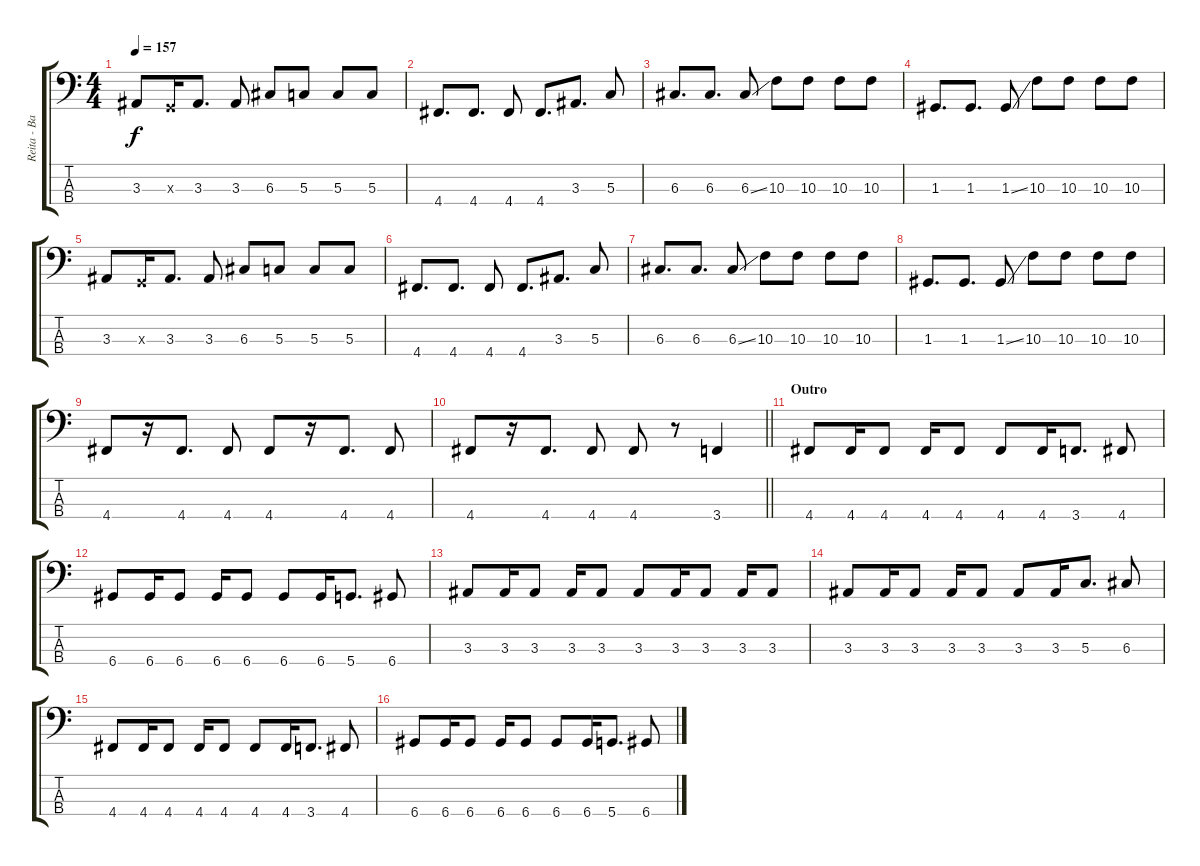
\track ("Reita - Bass" "Reita - Ba") {instrument electricbasspick}
\staff {score tabs}
\tuning (F2 C2 G1 D1) {hide}
\ts (4 4)
\section ("" "")
\tempo 157
\clef f4
\ks c
3.3.8{dy f} 0.3{x}.16 3.3.8{d} 3.3.8 6.3.8 5.3.8 5.3.8 5.3.8 |
4.4.8{d} 4.4.8{d} 4.4.8 4.4.8{d} 3.3.8{d} 5.3.8 |
6.3.8{d} 6.3.8{d} 6.3{ss}.8 10.3.8 10.3.8 10.3.8 10.3.8 |
1.3.8{d} 1.3.8{d} 1.3{ss}.8 10.3.8 10.3.8 10.3.8 10.3.8 |
3.3.8 0.3{x}.16 3.3.8{d} 3.3.8 6.3.8 5.3.8 5.3.8 5.3.8 |
4.4.8{d} 4.4.8{d} 4.4.8 4.4.8{d} 3.3.8{d} 5.3.8 |
6.3.8{d} 6.3.8{d} 6.3{ss}.8 10.3.8 10.3.8 10.3.8 10.3.8 |
1.3.8{d} 1.3.8{d} 1.3{ss}.8 10.3.8 10.3.8 10.3.8 10.3.8 |
4.4.8 r.16 4.4.8{d} 4.4.8 4.4.8 r.16 4.4.8{d} 4.4.8 |
\barLineRight lightlight
4.4.8 r.16 4.4.8{d} 4.4.8 4.4.8 r.8 3.4.4 |
\section ("" "Outro")
4.4.8 4.4.16 4.4.8 4.4.16 4.4.8 4.4.8 4.4.16 3.4.8{d} 4.4.8 |
6.4.8 6.4.16 6.4.8 6.4.16 6.4.8 6.4.8 6.4.16 5.4.8{d} 6.4.8 |
3.3.8 3.3.16 3.3.8 3.3.16 3.3.8 3.3.8 3.3.16 3.3.8 3.3.16 3.3.8 |
3.3.8 3.3.16 3.3.8 3.3.16 3.3.8 3.3.8 3.3.16 5.3.8{d} 6.3.8 |
4.4.8 4.4.16 4.4.8 4.4.16 4.4.8 4.4.8 4.4.16 3.4.8{d} 4.4.8 |
6.4.8 6.4.16 6.4.8 6.4.16 6.4.8 6.4.8 6.4.16 5.4.8{d} 6.4.8
